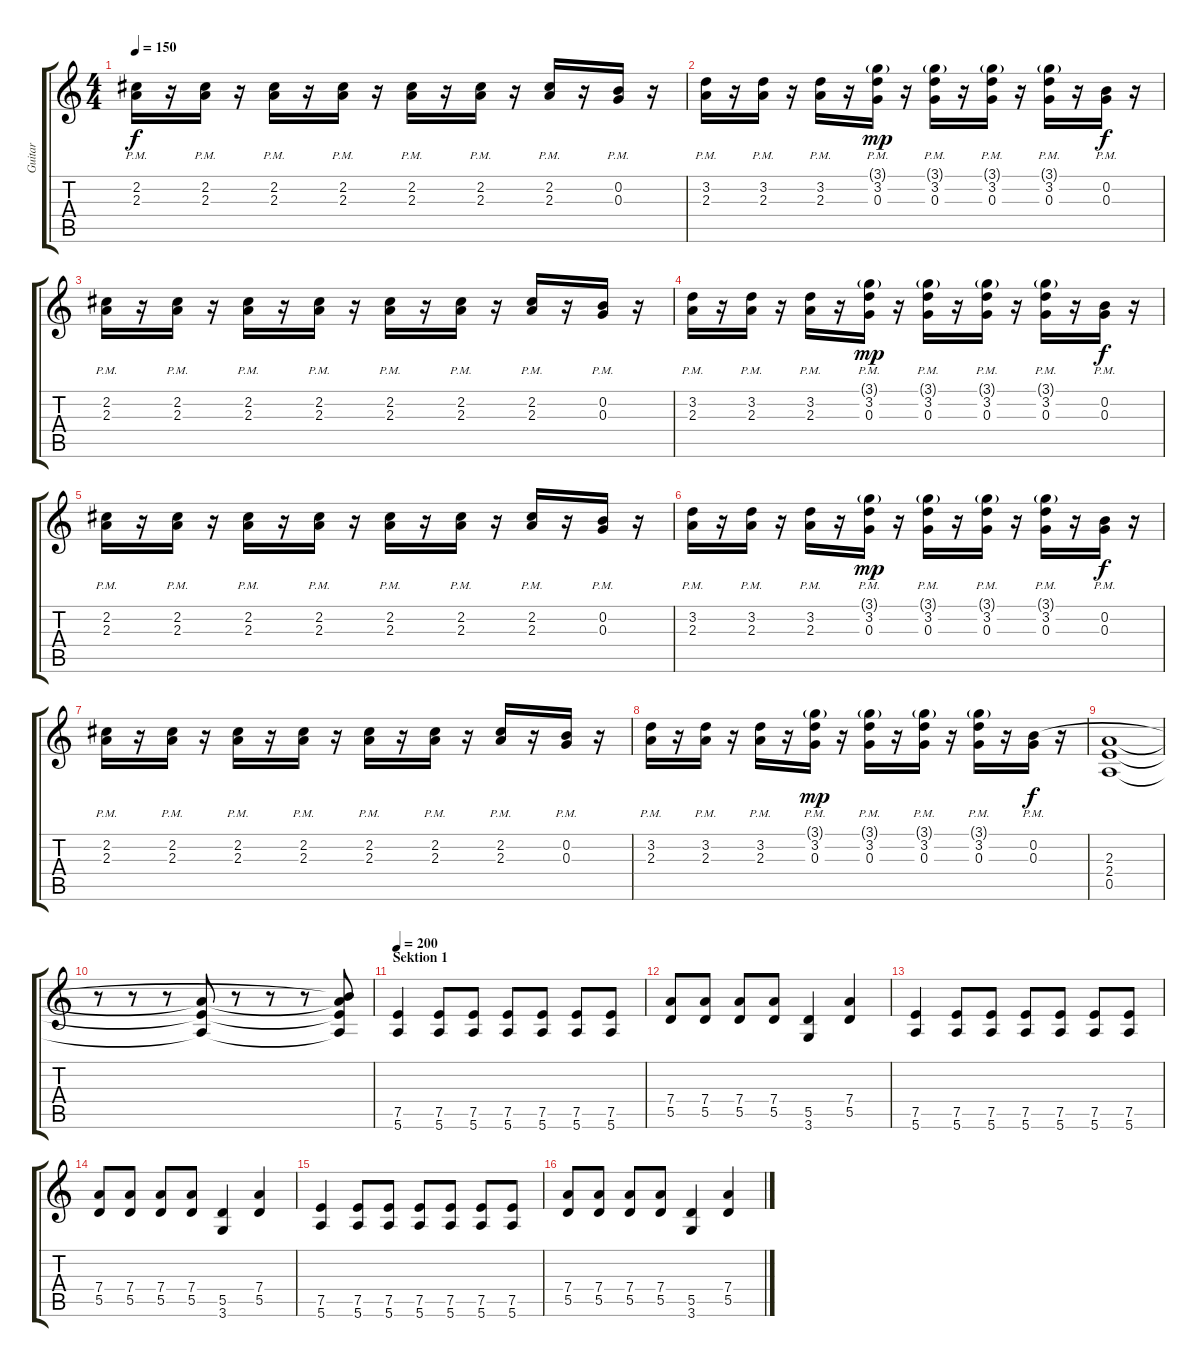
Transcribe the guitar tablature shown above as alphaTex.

\track ("Guitar" "Guitar") {instrument distortionguitar}
\staff {score tabs}
\tuning (E4 B3 G3 D3 A2 E2) {hide}
\ts (4 4)
\tempo 150
\clef g2
\ks c
(2.2{pm} 2.3{pm}).16{dy f instrument distortionguitar} r.16 (2.2{pm} 2.3{pm}).16 r.16 (2.2{pm} 2.3{pm}).16 r.16 (2.2{pm} 2.3{pm}).16 r.16 (2.2{pm} 2.3{pm}).16 r.16 (2.2{pm} 2.3{pm}).16 r.16 (2.2{pm} 2.3{pm}).16 r.16 (0.2{pm} 0.3{pm}).16 r.16 |
(3.2{pm} 2.3{pm}).16 r.16 (3.2{pm} 2.3{pm}).16 r.16 (3.2{pm} 2.3{pm}).16 r.16 (3.1{g pm} 3.2{pm} 0.3{pm}).16{dy mp} r.16 (3.1{g pm} 3.2{pm} 0.3{pm}).16 r.16 (3.1{g pm} 3.2{pm} 0.3{pm}).16 r.16 (3.1{g pm} 3.2{pm} 0.3{pm}).16 r.16 (0.2{pm} 0.3{pm}).16{dy f} r.16 |
(2.2{pm} 2.3{pm}).16 r.16 (2.2{pm} 2.3{pm}).16 r.16 (2.2{pm} 2.3{pm}).16 r.16 (2.2{pm} 2.3{pm}).16 r.16 (2.2{pm} 2.3{pm}).16 r.16 (2.2{pm} 2.3{pm}).16 r.16 (2.2{pm} 2.3{pm}).16 r.16 (0.2{pm} 0.3{pm}).16 r.16 |
(3.2{pm} 2.3{pm}).16 r.16 (3.2{pm} 2.3{pm}).16 r.16 (3.2{pm} 2.3{pm}).16 r.16 (3.1{g pm} 3.2{pm} 0.3{pm}).16{dy mp} r.16 (3.1{g pm} 3.2{pm} 0.3{pm}).16 r.16 (3.1{g pm} 3.2{pm} 0.3{pm}).16 r.16 (3.1{g pm} 3.2{pm} 0.3{pm}).16 r.16 (0.2{pm} 0.3{pm}).16{dy f} r.16 |
(2.2{pm} 2.3{pm}).16 r.16 (2.2{pm} 2.3{pm}).16 r.16 (2.2{pm} 2.3{pm}).16 r.16 (2.2{pm} 2.3{pm}).16 r.16 (2.2{pm} 2.3{pm}).16 r.16 (2.2{pm} 2.3{pm}).16 r.16 (2.2{pm} 2.3{pm}).16 r.16 (0.2{pm} 0.3{pm}).16 r.16 |
(3.2{pm} 2.3{pm}).16 r.16 (3.2{pm} 2.3{pm}).16 r.16 (3.2{pm} 2.3{pm}).16 r.16 (3.1{g pm} 3.2{pm} 0.3{pm}).16{dy mp} r.16 (3.1{g pm} 3.2{pm} 0.3{pm}).16 r.16 (3.1{g pm} 3.2{pm} 0.3{pm}).16 r.16 (3.1{g pm} 3.2{pm} 0.3{pm}).16 r.16 (0.2{pm} 0.3{pm}).16{dy f} r.16 |
(2.2{pm} 2.3{pm}).16 r.16 (2.2{pm} 2.3{pm}).16 r.16 (2.2{pm} 2.3{pm}).16 r.16 (2.2{pm} 2.3{pm}).16 r.16 (2.2{pm} 2.3{pm}).16 r.16 (2.2{pm} 2.3{pm}).16 r.16 (2.2{pm} 2.3{pm}).16 r.16 (0.2{pm} 0.3{pm}).16 r.16 |
(3.2{pm} 2.3{pm}).16 r.16 (3.2{pm} 2.3{pm}).16 r.16 (3.2{pm} 2.3{pm}).16 r.16 (3.1{g pm} 3.2{pm} 0.3{pm}).16{dy mp} r.16 (3.1{g pm} 3.2{pm} 0.3{pm}).16 r.16 (3.1{g pm} 3.2{pm} 0.3{pm}).16 r.16 (3.1{g pm} 3.2{pm} 0.3{pm}).16 r.16 (0.2{pm} 0.3{pm}).16{dy f} r.16 |
(2.3 2.4 0.5).1 |
r.8 r.8 r.8 (2.3{t} 2.4{t} 0.5{t}).8 r.8 r.8 r.8 (0.2{t} 2.3{t} 2.4{t} 0.5{t}).8 |
\section ("" "Sektion 1")
\tempo 200
(7.5 5.6).4 (7.5 5.6).8 (7.5 5.6).8 (7.5 5.6).8 (7.5 5.6).8 (7.5 5.6).8 (7.5 5.6).8 |
(7.4 5.5).8 (7.4 5.5).8 (7.4 5.5).8 (7.4 5.5).8 (5.5 3.6).4 (7.4 5.5).4 |
(7.5 5.6).4 (7.5 5.6).8 (7.5 5.6).8 (7.5 5.6).8 (7.5 5.6).8 (7.5 5.6).8 (7.5 5.6).8 |
(7.4 5.5).8 (7.4 5.5).8 (7.4 5.5).8 (7.4 5.5).8 (5.5 3.6).4 (7.4 5.5).4 |
(7.5 5.6).4 (7.5 5.6).8 (7.5 5.6).8 (7.5 5.6).8 (7.5 5.6).8 (7.5 5.6).8 (7.5 5.6).8 |
(7.4 5.5).8 (7.4 5.5).8 (7.4 5.5).8 (7.4 5.5).8 (5.5 3.6).4 (7.4 5.5).4
